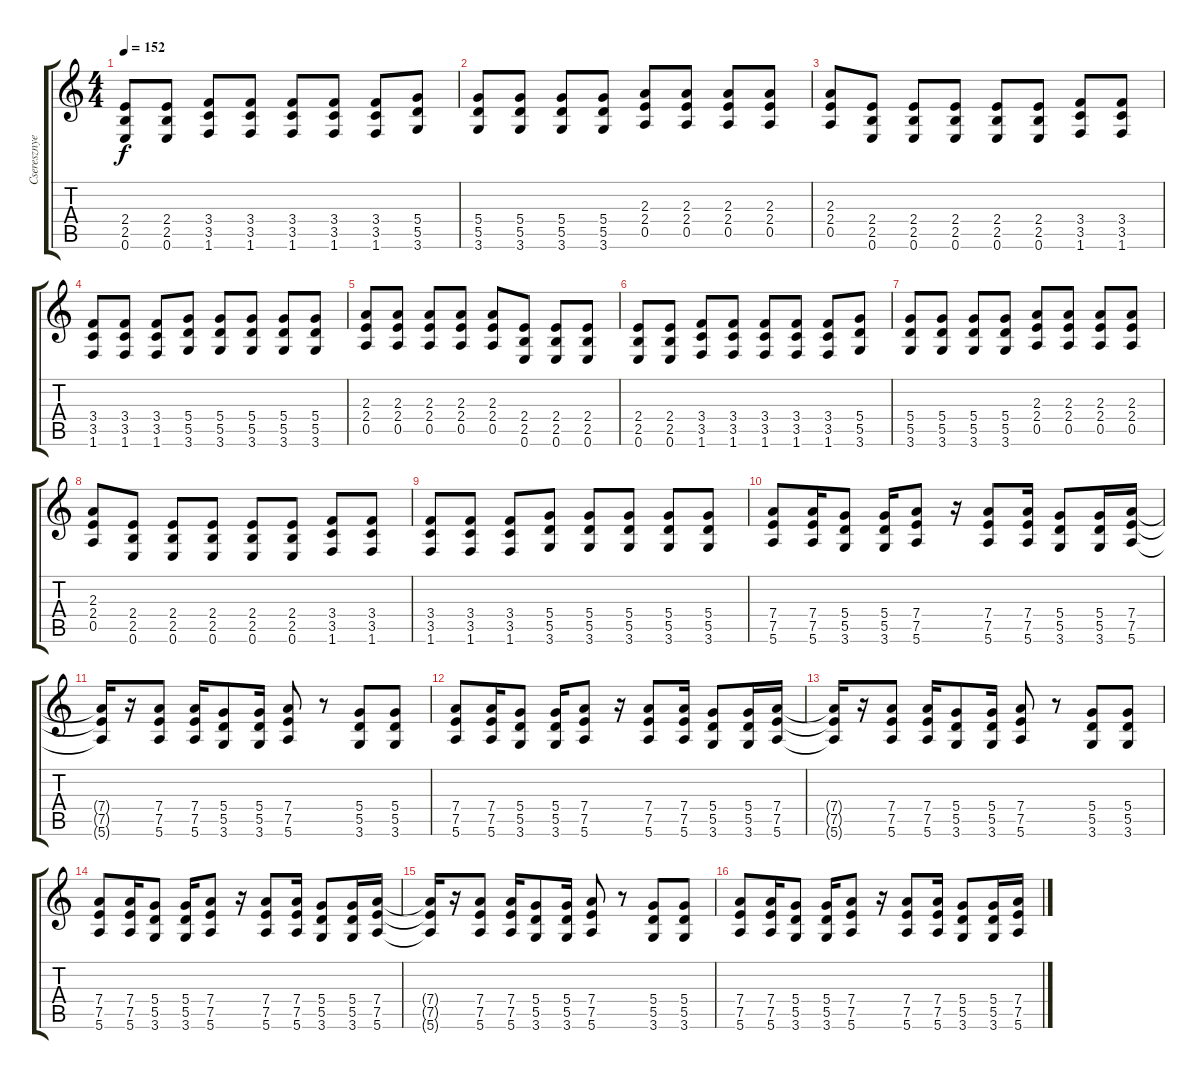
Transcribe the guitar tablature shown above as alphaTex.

\track ("Cseresznye OverDrive soound" "Cseresznye") {instrument overdrivenguitar}
\staff {score tabs}
\tuning (E4 B3 G3 D3 A2 E2) {hide}
\ts (4 4)
\tempo 152
\clef g2
\ks c
(2.4 2.5 0.6).8{dy f} (2.4 2.5 0.6).8 (3.4 3.5 1.6).8 (3.4 3.5 1.6).8 (3.4 3.5 1.6).8 (3.4 3.5 1.6).8 (3.4 3.5 1.6).8 (5.4 5.5 3.6).8 |
(5.4 5.5 3.6).8 (5.4 5.5 3.6).8 (5.4 5.5 3.6).8 (5.4 5.5 3.6).8 (2.3 2.4 0.5).8 (2.3 2.4 0.5).8 (2.3 2.4 0.5).8 (2.3 2.4 0.5).8 |
(2.3 2.4 0.5).8 (2.4 2.5 0.6).8 (2.4 2.5 0.6).8 (2.4 2.5 0.6).8 (2.4 2.5 0.6).8 (2.4 2.5 0.6).8 (3.4 3.5 1.6).8 (3.4 3.5 1.6).8 |
(3.4 3.5 1.6).8 (3.4 3.5 1.6).8 (3.4 3.5 1.6).8 (5.4 5.5 3.6).8 (5.4 5.5 3.6).8 (5.4 5.5 3.6).8 (5.4 5.5 3.6).8 (5.4 5.5 3.6).8 |
(2.3 2.4 0.5).8 (2.3 2.4 0.5).8 (2.3 2.4 0.5).8 (2.3 2.4 0.5).8 (2.3 2.4 0.5).8 (2.4 2.5 0.6).8 (2.4 2.5 0.6).8 (2.4 2.5 0.6).8 |
(2.4 2.5 0.6).8 (2.4 2.5 0.6).8 (3.4 3.5 1.6).8 (3.4 3.5 1.6).8 (3.4 3.5 1.6).8 (3.4 3.5 1.6).8 (3.4 3.5 1.6).8 (5.4 5.5 3.6).8 |
(5.4 5.5 3.6).8 (5.4 5.5 3.6).8 (5.4 5.5 3.6).8 (5.4 5.5 3.6).8 (2.3 2.4 0.5).8 (2.3 2.4 0.5).8 (2.3 2.4 0.5).8 (2.3 2.4 0.5).8 |
(2.3 2.4 0.5).8 (2.4 2.5 0.6).8 (2.4 2.5 0.6).8 (2.4 2.5 0.6).8 (2.4 2.5 0.6).8 (2.4 2.5 0.6).8 (3.4 3.5 1.6).8 (3.4 3.5 1.6).8 |
(3.4 3.5 1.6).8 (3.4 3.5 1.6).8 (3.4 3.5 1.6).8 (5.4 5.5 3.6).8 (5.4 5.5 3.6).8 (5.4 5.5 3.6).8 (5.4 5.5 3.6).8 (5.4 5.5 3.6).8 |
(7.4 7.5 5.6).8 (7.4 7.5 5.6).16 (5.4 5.5 3.6).8 (5.4 5.5 3.6).16 (7.4 7.5 5.6).8 r.16 (7.4 7.5 5.6).8 (7.4 7.5 5.6).16 (5.4 5.5 3.6).8 (5.4 5.5 3.6).16 (7.4 7.5 5.6).16 |
(7.4{t} 7.5{t} 5.6{t}).16 r.16 (7.4 7.5 5.6).8 (7.4 7.5 5.6).16 (5.4 5.5 3.6).8 (5.4 5.5 3.6).16 (7.4 7.5 5.6).8 r.8 (5.4 5.5 3.6).8 (5.4 5.5 3.6).8 |
(7.4 7.5 5.6).8 (7.4 7.5 5.6).16 (5.4 5.5 3.6).8 (5.4 5.5 3.6).16 (7.4 7.5 5.6).8 r.16 (7.4 7.5 5.6).8 (7.4 7.5 5.6).16 (5.4 5.5 3.6).8 (5.4 5.5 3.6).16 (7.4 7.5 5.6).16 |
(7.4{t} 7.5{t} 5.6{t}).16 r.16 (7.4 7.5 5.6).8 (7.4 7.5 5.6).16 (5.4 5.5 3.6).8 (5.4 5.5 3.6).16 (7.4 7.5 5.6).8 r.8 (5.4 5.5 3.6).8 (5.4 5.5 3.6).8 |
(7.4 7.5 5.6).8 (7.4 7.5 5.6).16 (5.4 5.5 3.6).8 (5.4 5.5 3.6).16 (7.4 7.5 5.6).8 r.16 (7.4 7.5 5.6).8 (7.4 7.5 5.6).16 (5.4 5.5 3.6).8 (5.4 5.5 3.6).16 (7.4 7.5 5.6).16 |
(7.4{t} 7.5{t} 5.6{t}).16 r.16 (7.4 7.5 5.6).8 (7.4 7.5 5.6).16 (5.4 5.5 3.6).8 (5.4 5.5 3.6).16 (7.4 7.5 5.6).8 r.8 (5.4 5.5 3.6).8 (5.4 5.5 3.6).8 |
(7.4 7.5 5.6).8 (7.4 7.5 5.6).16 (5.4 5.5 3.6).8 (5.4 5.5 3.6).16 (7.4 7.5 5.6).8 r.16 (7.4 7.5 5.6).8 (7.4 7.5 5.6).16 (5.4 5.5 3.6).8 (5.4 5.5 3.6).16 (7.4 7.5 5.6).16
